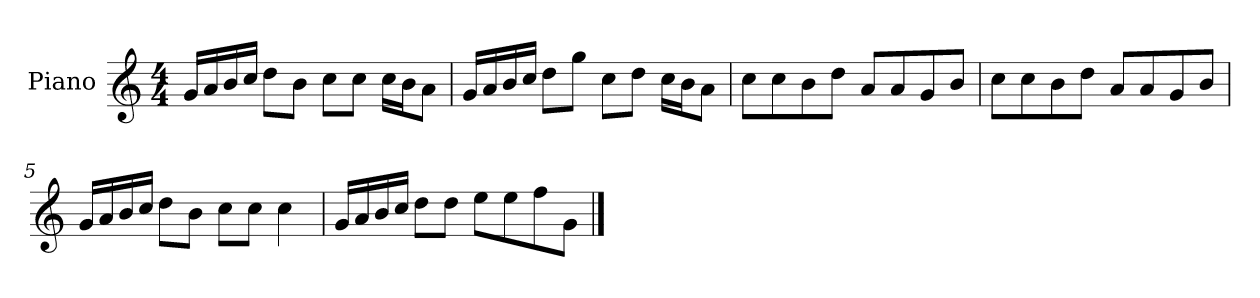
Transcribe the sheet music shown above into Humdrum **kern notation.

**kern
*part1
*staff1
*I"Piano
*I'P-no
*clefG2
*k[]
*M4/4
*MM90
=1
16g/LL
16a/
16b/
16cc/JJ
8dd\L
8b\J
8cc\L
8cc\J
16cc\LL
16b\J
8a\J
=2
16g/LL
16a/
16b/
16cc/JJ
8dd\L
8gg\J
8cc\L
8dd\J
16cc\LL
16b\J
8a\J
=3
8cc\L
8cc\
8b\
8dd\J
8a/L
8a/
8g/
8b/J
=4
8cc\L
8cc\
8b\
8dd\J
8a/L
8a/
8g/
8b/J
!!LO:LB:g=z
=5
16g/LL
16a/
16b/
16cc/JJ
8dd\L
8b\J
8cc\L
8cc\J
4cc\
=6
16g/LL
16a/
16b/
16cc/JJ
8dd\L
8dd\J
8ee\L
8ee\
8ff\
8g\J
==
*-
